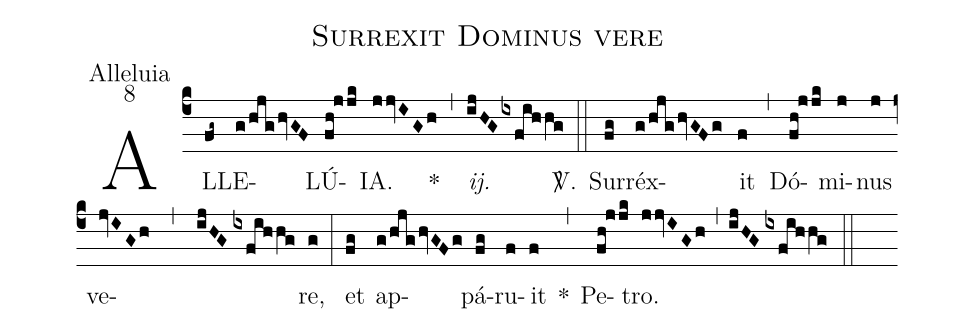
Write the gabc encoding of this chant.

name:Surrexit Dominus vere;
office-part:Alleluia;
mode:8;
%%
(c4) AL(fg~)LE(g/hjg/hvGF)LÚ(fh!jjk)IA.(jjvIGh) *(,) <i>ij.</i>(ijHG/ixfihhg) <sp>V/</sp>.(::) Sur(fg)réx(g/hjg/hvGFg)it(f) (,) Dó(fh!jjk)mi(j)nus(j) ve(jvIGh , ijHG//ixfihhg)re,(g) (:) et(fg) ap(g/hjg/hvGFg)pá(fg)ru(f)it(f) *(,) Pe(fh!jjk)tro.(jjvIGh) (,) (ijHG//ixfihhg) (::)
